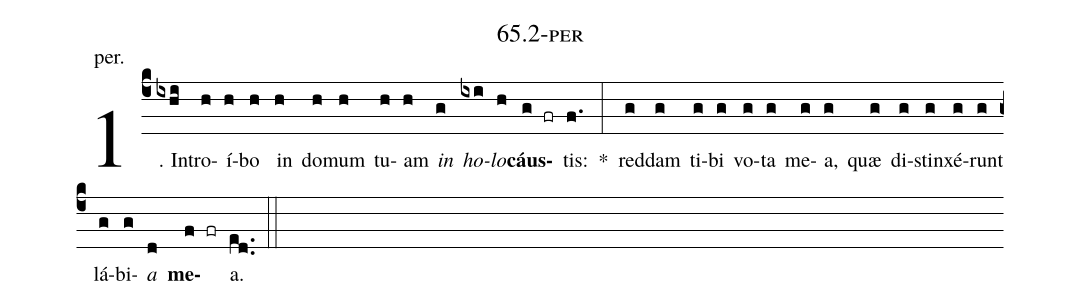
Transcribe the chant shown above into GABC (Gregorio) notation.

name: 65.2-per;
annotation: per.;
%%
(c4)1. In(ixhi)tro(h)í(h)bo(h) in(h) do(h)mum(h) tu(h)am(h) <i>in</i>(g) <i>ho</i>(ixi)<i>lo</i>(h)<b>cáus</b>(g fr)tis:(f.) *(:) red(g)dam(g) ti(g)bi(g) vo(g)ta(g) me(g)a,(g) quæ(g) di(g)stin(g)xé(g)runt(g) lá(g)bi(g)<i>a</i>(d) <b>me</b>(f fr)a.(ed..) (::)


%E(g) u(g) o(g) u(d) a(f) e.(ed..) (::)
